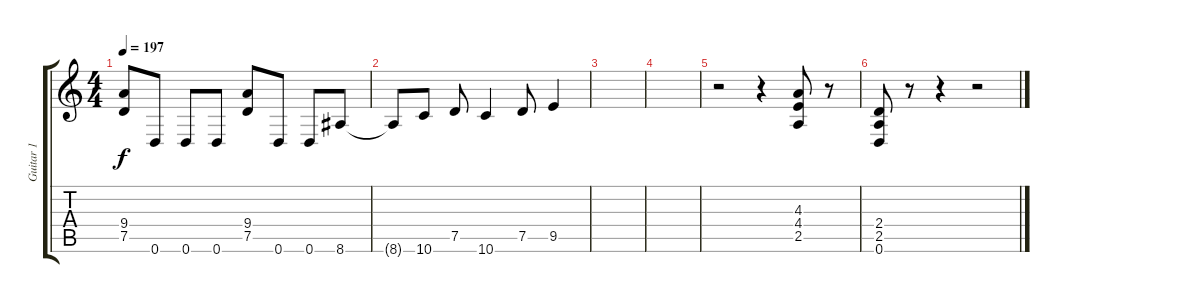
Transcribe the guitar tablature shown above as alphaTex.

\track ("Guitar 1" "Guitar 1") {instrument distortionguitar}
\staff {score tabs}
\tuning (D4 A3 F3 C3 G2 D2) {hide}
\ts (4 4)
\tempo 197
\clef g2
\ks c
(9.4{t} 7.5{t}).8{dy f} 0.6.8 0.6.8 0.6.8 (9.4 7.5).8 0.6.8 0.6.8 8.6.8 |
8.6{t}.8 10.6.8 7.5.8 10.6.4 7.5.8 9.5.4 |
|
|
r.2 r.4 (4.3 4.4 2.5).8 r.8 |
(2.4 2.5 0.6).8 r.8 r.4 r.2
